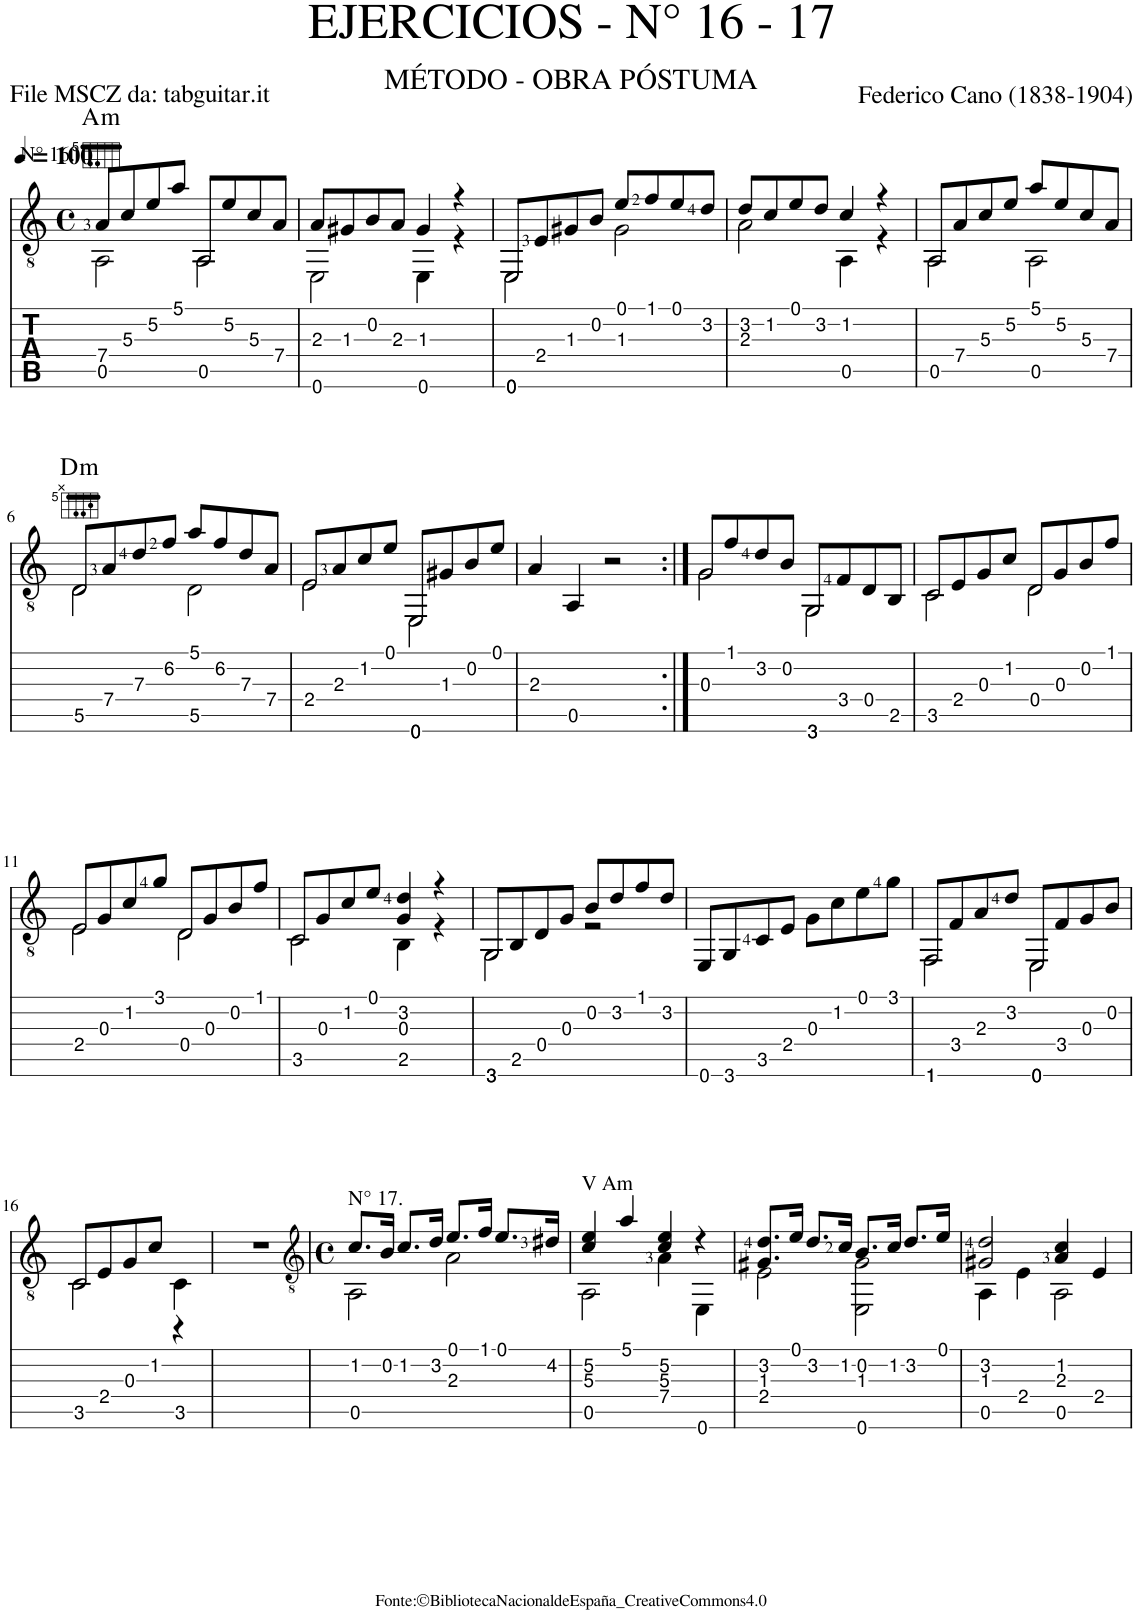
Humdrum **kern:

**kern	**kern	**harte
*part1	*part1	*part1
*staff2	*staff1	*
*I"Guitar	*	*
*I'Guit.	*	*
*stria6	*	*
*	*clefGv2	*
*k[]	*k[]	*
*M4/4	*M4/4	*
*met(c)	*met(c)	*
*MM100	*MM100	*
=1	=1	=1
*^	*^	*
!	!	!LO:TX:a:t=N° 16.	!	!LO:H:kt=m
8AL	2AA	8A/L	2AA\	A:min
8cJ	.	8c/	.	.
8eL	.	8e/	.	.
8aJ	.	8a/J	.	.
!	!	!LO:N:head=open	!	!
8AAL	2AA	8AA/L	2AA\	.
8eJ	.	8e/	.	.
8cL	.	8c/	.	.
8AJ	.	8A/J	.	.
=2	=2	=2	=2	=2
8AL	2EE	8A/L	2EE\	.
8G#J	.	8G#X/	.	.
8BL	.	8B/	.	.
8AJ	.	8A/J	.	.
4G#	4EE	4G#/	4EE\	.
4r	4r	4r	4r	.
=3	=3	=3	=3	=3
!	!	!LO:N:head=open	!	!
8EEL	2EE	8EE/L	2EE\	.
8EJ	.	8E/	.	.
8G#L	.	8G#X/	.	.
8BJ	.	8B/J	.	.
8eL	2G#	8e/L	2G#\	.
8fJ	.	8f/	.	.
8eL	.	8e/	.	.
8dJ	.	8d/J	.	.
=4	=4	=4	=4	=4
8dL	2A	8d/L	2A\	.
8cJ	.	8c/	.	.
8eL	.	8e/	.	.
8dJ	.	8d/J	.	.
4c	4AA	4c/	4AA\	.
4r	4r	4r	4r	.
=5	=5	=5	=5	=5
!	!	!LO:N:head=open	!	!
8AAL	2AA	8AA/L	2AA\	.
8AJ	.	8A/	.	.
8cL	.	8c/	.	.
8eJ	.	8e/J	.	.
!	!	!	!LO:N:head=open	!
8aL	2AA	8a/L	2AA\	.
8eJ	.	8e/	.	.
8cL	.	8c/	.	.
8AJ	.	8A/J	.	.
!!LO:LB:g=z	!!
=6	=6	=6	=6	=6
!	!	!LO:N:head=open	!	!LO:H:kt=m
8DL	2D	8D/L	2D\	D:min
8AJ	.	8A/	.	.
8dL	.	8d/	.	.
8fJ	.	8f/J	.	.
8aL	2D	8a/L	2D\	.
8fJ	.	8f/	.	.
8dL	.	8d/	.	.
8AJ	.	8A/J	.	.
=7	=7	=7	=7	=7
!	!	!LO:N:head=open	!	!
8EL	2E	8E/L	2E\	.
8AJ	.	8A/	.	.
8cL	.	8c/	.	.
8eJ	.	8e/J	.	.
!	!	!LO:N:head=open	!	!
8EEL	2EE	8EE/L	2EE\	.
8G#J	.	8G#X/	.	.
8BL	.	8B/	.	.
8eJ	.	8e/J	.	.
*v	*v	*	*	*
*	*v	*v	*
=8	=8	=8
4A	4A/	.
4AA	4AA/	.
2r	2r	.
=9:|!	=9:|!	=9:|!
*^	*	*
!	!	!LO:N:head=open	!
*	*	*^	*
8GL	2G	8G/L	2G\	.
8fJ	.	8f/	.	.
8dL	.	8d/	.	.
8BJ	.	8B/J	.	.
!	!	!LO:N:head=open	!	!
8GGL	2GG	8GG/L	2GG\	.
8FJ	.	8F/	.	.
8DL	.	8D/	.	.
8BBJ	.	8BB/J	.	.
=10	=10	=10	=10	=10
!	!	!LO:N:head=open	!	!
8CL	2C	8C/L	2C\	.
8EJ	.	8E/	.	.
8GL	.	8G/	.	.
8cJ	.	8c/J	.	.
!	!	!LO:N:head=open	!	!
8DL	2D	8D/L	2D\	.
8GJ	.	8G/	.	.
8BL	.	8B/	.	.
8fJ	.	8f/J	.	.
!!LO:LB:g=z	!!
=11	=11	=11	=11	=11
!	!	!LO:N:head=open	!	!
8EL	2E	8E/L	2E\	.
8GJ	.	8G/	.	.
8cL	.	8c/	.	.
8gJ	.	8g/J	.	.
!	!	!LO:N:head=open	!	!
8DL	2D	8D/L	2D\	.
8GJ	.	8G/	.	.
8BL	.	8B/	.	.
8fJ	.	8f/J	.	.
=12	=12	=12	=12	=12
!	!	!LO:N:head=open	!	!
8CL	2C	8C/L	2C\	.
8GJ	.	8G/	.	.
8cL	.	8c/	.	.
8eJ	.	8e/J	.	.
4G 4d	4BB	4G/ 4d/	4BB\	.
4r	4r	4r	4r	.
=13	=13	=13	=13	=13
!	!	!LO:N:head=open	!	!
8GGL	2GG	8GG/L	2GG\	.
8BBJ	.	8BB/	.	.
8DL	.	8D/	.	.
8GJ	.	8G/J	.	.
8BL	2r	8B/L	2r	.
8dJ	.	8d/	.	.
8fL	.	8f/	.	.
8dJ	.	8d/J	.	.
*v	*v	*	*	*
*	*v	*v	*
=14	=14	=14
8EEL	8EE/L	.
8GGJ	8GG/	.
8CL	8C/	.
8EJ	8E/J	.
8GL	8G\L	.
8cJ	8c\	.
8eL	8e\	.
8gJ	8g\J	.
=15	=15	=15
*^	*	*
!	!	!LO:N:head=open	!
*	*	*^	*
8FFL	2FF	8FF/L	2FF\	.
8FJ	.	8F/	.	.
8AL	.	8A/	.	.
8dJ	.	8d/J	.	.
!	!	!LO:N:head=open	!	!
8EEL	2EE	8EE/L	2EE\	.
8FJ	.	8F/	.	.
8GL	.	8G/	.	.
8BJ	.	8B/J	.	.
!!LO:LB:g=z	!!
=16	=16	=16	=16	=16
!	!	!LO:N:head=open	!	!
8CL	2C	8C/L	2C\	.
8EJ	.	8E/	.	.
8GL	.	8G/	.	.
8cJ	.	8c/J	.	.
4C	4r	4C\	4r	.
*v	*v	*	*	*
*	*v	*v	*
=17	=17	=17
1r	1r	.
=18	=18	=18
*	*clefGv2	*
*M4/4	*M4/4	*
*met(c)	*met(c)	*
*^	*^	*
!	!	!LO:TX:a:t=N° 17.	!	!
8.cL	2AA	8.c/L	2AA\	.
16BJk	.	16B/Jk	.	.
8.cL	.	8.c/L	.	.
16dJk	.	16d/Jk	.	.
8.eL	2A	8.e/L	2A\	.
16fJk	.	16f/Jk	.	.
8.eL	.	8.e/L	.	.
16d#Jk	.	16d#X/Jk	.	.
=19	=19	=19	=19	=19
!	!	!LO:TX:a:t=V Am	!	!
4c 4e	2AA	4c/ 4e/	2AA\	.
4a	.	4a/	.	.
4c 4e	4A	4c/ 4e/	4A\	.
4r	4EE	4r	4EE\	.
=20	=20	=20	=20	=20
8.G#\ 8.d\L	2E	8.G#X/ 8.d/L	2E\	.
16eJk	.	16e/Jk	.	.
8.dL	.	8.d/L	.	.
16cJk	.	16c/Jk	.	.
8.BL	2EE 2G#	8.B/L	2EE\ 2G#\	.
16cJk	.	16c/Jk	.	.
8.dL	.	8.d/L	.	.
16eJk	.	16e/Jk	.	.
=21	=21	=21	=21	=21
2G# 2d	4AA	2G#X/ 2d/	4AA\	.
.	4E	.	4E\	.
4A 4c	2AA	4A/ 4c/	2AA\	.
4E	.	4E/	.	.
*v	*v	*	*	*
*	*v	*v	*
=	=	=
*-	*-	*-
